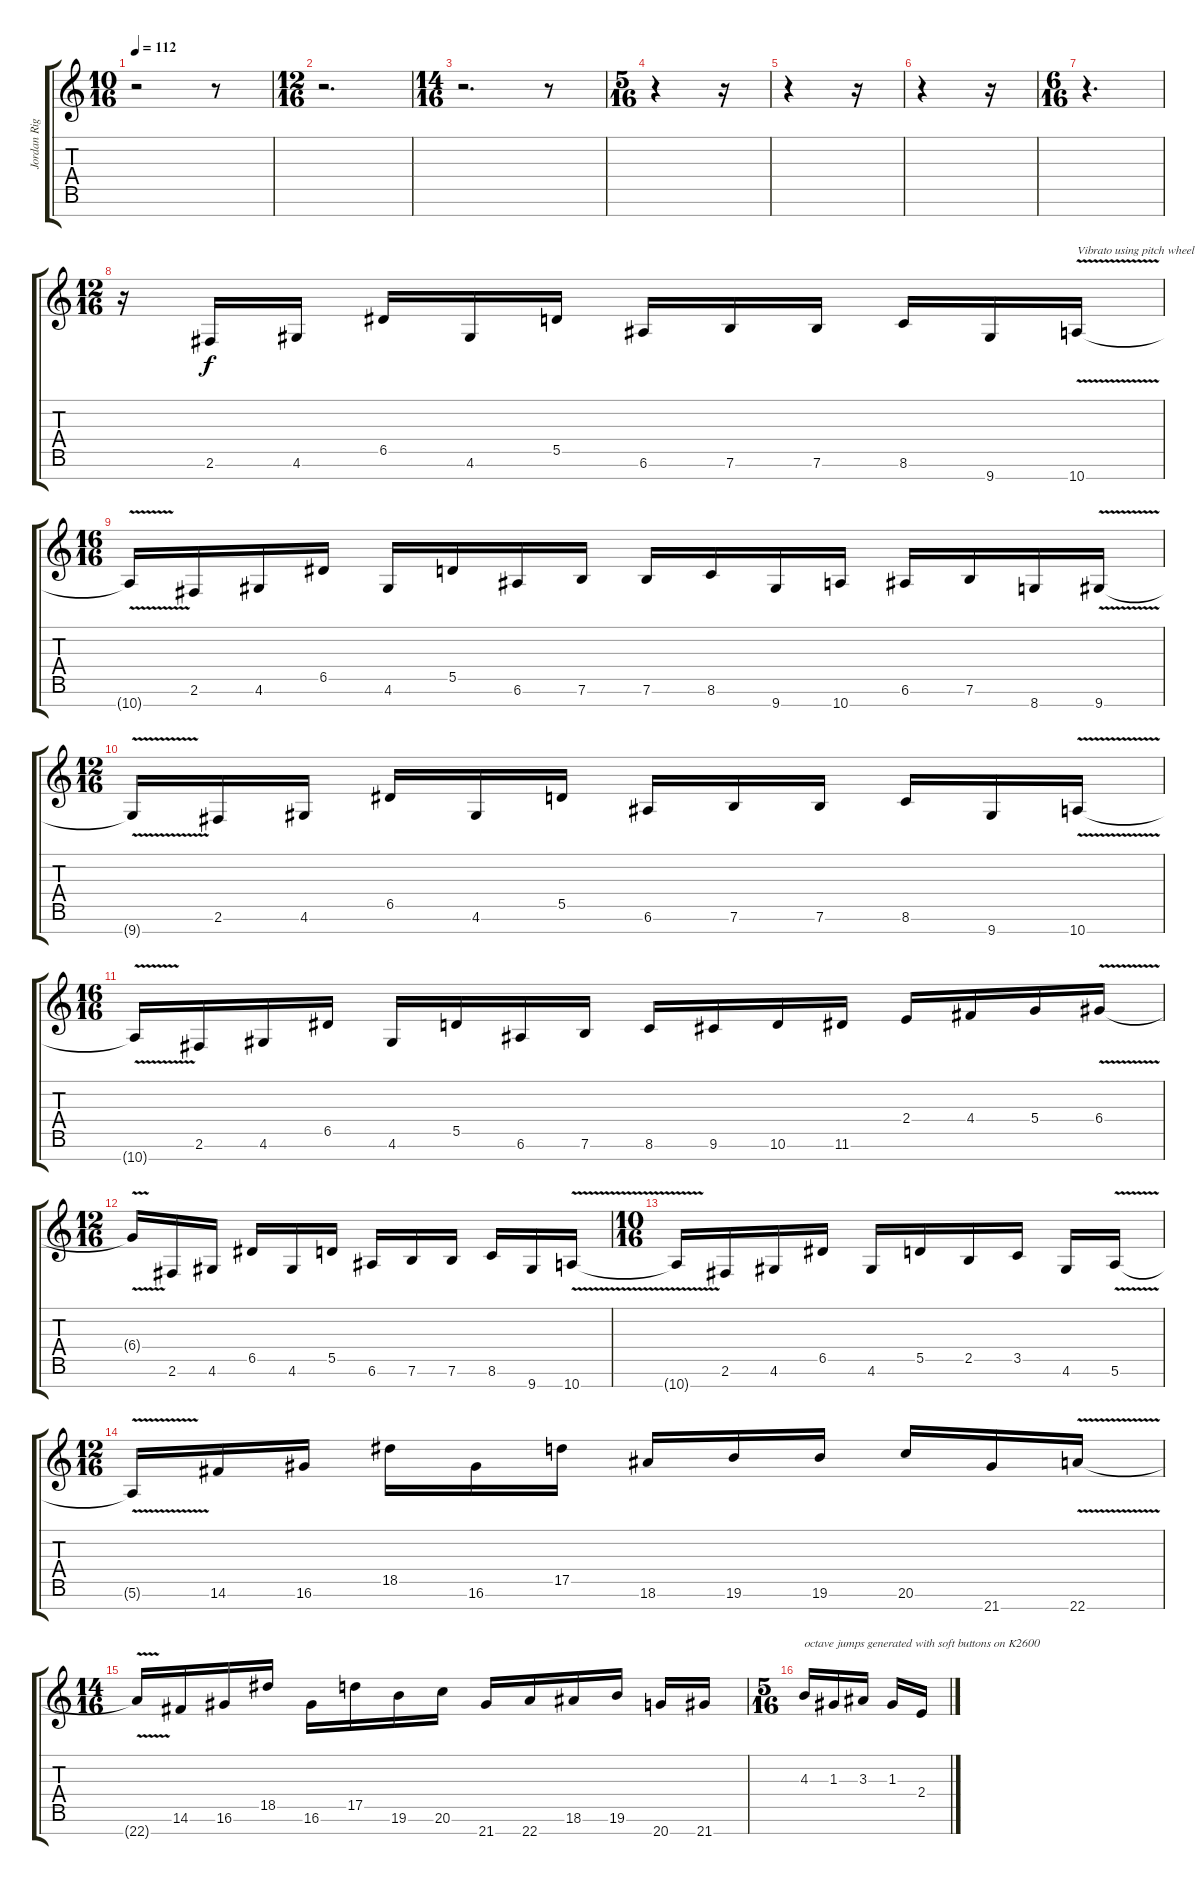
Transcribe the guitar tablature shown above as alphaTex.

\track ("Jordan Right Hand" "Jordan Rig") {instrument fx1rain}
\staff {score tabs}
\tuning (E5 B4 G4 D4 A3 E3 B2) {hide}
\ts (10 16)
\tempo 112
\clef g2
\ks c
r.2{dy f} r.8 |
\ts (12 16)
r.2{d} |
\ts (14 16)
r.2{d} r.8 |
\ts (5 16)
r.4 r.16 |
r.4 r.16 |
r.4 r.16 |
\ts (6 16)
r.4{d} |
\ts (12 16)
r.16 2.6.16 4.6.16 6.5.16 4.6.16 5.5.16 6.6.16 7.6.16 7.6.16 8.6.16 9.7.16 10.7{v}.16{txt "Vibrato using pitch wheel"} |
\ts (16 16)
10.7{t}.16 2.6.16 4.6.16 6.5.16 4.6.16 5.5.16 6.6.16 7.6.16 7.6.16 8.6.16 9.7.16 10.7.16 6.6.16 7.6.16 8.7.16 9.7{v}.16 |
\ts (12 16)
9.7{t}.16 2.6.16 4.6.16 6.5.16 4.6.16 5.5.16 6.6.16 7.6.16 7.6.16 8.6.16 9.7.16 10.7{v}.16 |
\ts (16 16)
10.7{t}.16 2.6.16 4.6.16 6.5.16 4.6.16 5.5.16 6.6.16 7.6.16 8.6.16 9.6.16 10.6.16 11.6.16 2.4.16 4.4.16 5.4.16 6.4{v}.16 |
\ts (12 16)
6.4{t}.16 2.6.16 4.6.16 6.5.16 4.6.16 5.5.16 6.6.16 7.6.16 7.6.16 8.6.16 9.7.16 10.7{v}.16 |
\ts (10 16)
10.7{t}.16 2.6.16 4.6.16 6.5.16 4.6.16 5.5.16 2.5.16 3.5.16 4.6.16 5.6{v}.16 |
\ts (12 16)
5.6{t}.16 14.6.16 16.6.16 18.5.16 16.6.16 17.5.16 18.6.16 19.6.16 19.6.16 20.6.16 21.7.16 22.7{v}.16 |
\ts (14 16)
22.7{t}.16 14.6.16 16.6.16 18.5.16 16.6.16 17.5.16 19.6.16 20.6.16 21.7.16 22.7.16 18.6.16 19.6.16 20.7.16 21.7.16 |
\ts (5 16)
4.3.16{txt "octave jumps generated with soft buttons on K2600"} 1.3.16 3.3.16 1.3.16 2.4.16
